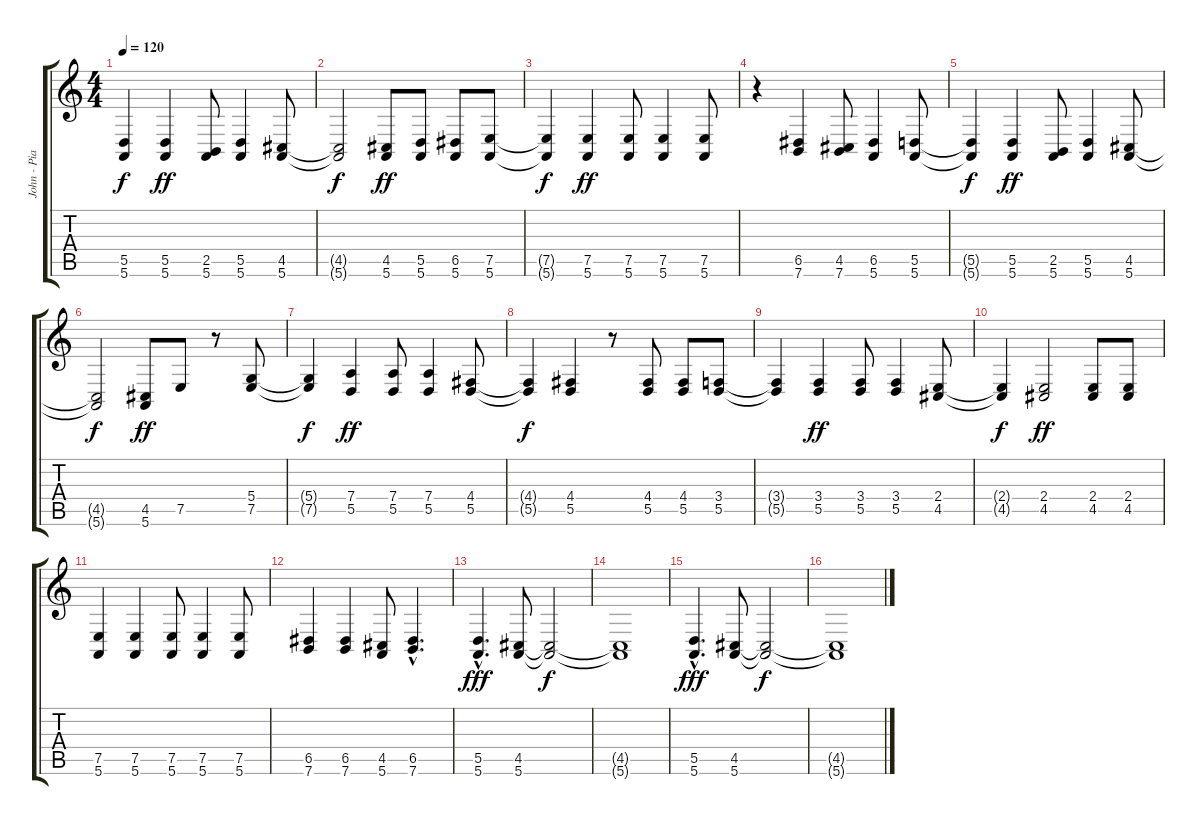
\track ("John - Piano" "John - Pia") {instrument brightacousticpiano}
\staff {score tabs}
\tuning (E4 B3 G3 D3 A2 E2) {hide}
\ts (4 4)
\tempo 120
\clef g2
\ks c
(5.5{t} 5.6{t}).4{dy f} (5.5 5.6).4{dy ff} (2.5 5.6).8 (5.5 5.6).4 (4.5 5.6).8 |
(4.5{t} 5.6{t}).2{dy f} (4.5 5.6).8{dy ff} (5.5 5.6).8 (6.5 5.6).8 (7.5 5.6).8 |
(7.5{t} 5.6{t}).4{dy f} (7.5 5.6).4{dy ff} (7.5 5.6).8 (7.5 5.6).4 (7.5 5.6).8 |
r.4 (6.5 7.6).4 (4.5 7.6).8 (6.5 5.6).4 (5.5 5.6).8 |
(5.5{t} 5.6{t}).4{dy f} (5.5 5.6).4{dy ff} (2.5 5.6).8 (5.5 5.6).4 (4.5 5.6).8 |
(4.5{t} 5.6{t}).2{dy f} (4.5 5.6).8{dy ff} 7.5.8 r.8 (5.4 7.5).8 |
(5.4{t} 7.5{t}).4{dy f} (7.4 5.5).4{dy ff} (7.4 5.5).8 (7.4 5.5).4 (4.4 5.5).8 |
(4.4{t} 5.5{t}).4{dy f} (4.4 5.5).4 r.8 (4.4 5.5).8 (4.4 5.5).8 (3.4 5.5).8 |
(3.4{t} 5.5{t}).4 (3.4 5.5).4{dy ff} (3.4 5.5).8 (3.4 5.5).4 (2.4 4.5).8 |
(2.4{t} 4.5{t}).4{dy f} (2.4 4.5).2{dy ff} (2.4 4.5).8 (2.4 4.5).8 |
(7.5 5.6).4 (7.5 5.6).4 (7.5 5.6).8 (7.5 5.6).4 (7.5 5.6).8 |
(6.5 7.6).4 (6.5 7.6).4 (4.5 5.6).8 (6.5{hac} 7.6{hac}).4{d} |
(5.5{hac} 5.6{hac}).4{d dy fff} (4.5 5.6).8 (4.5{t} 5.6{t}).2{dy f} |
(4.5{t} 5.6{t}).1 |
(5.5{hac} 5.6{hac}).4{d dy fff} (4.5 5.6).8 (4.5{t} 5.6{t}).2{dy f} |
(4.5{t} 5.6{t}).1
